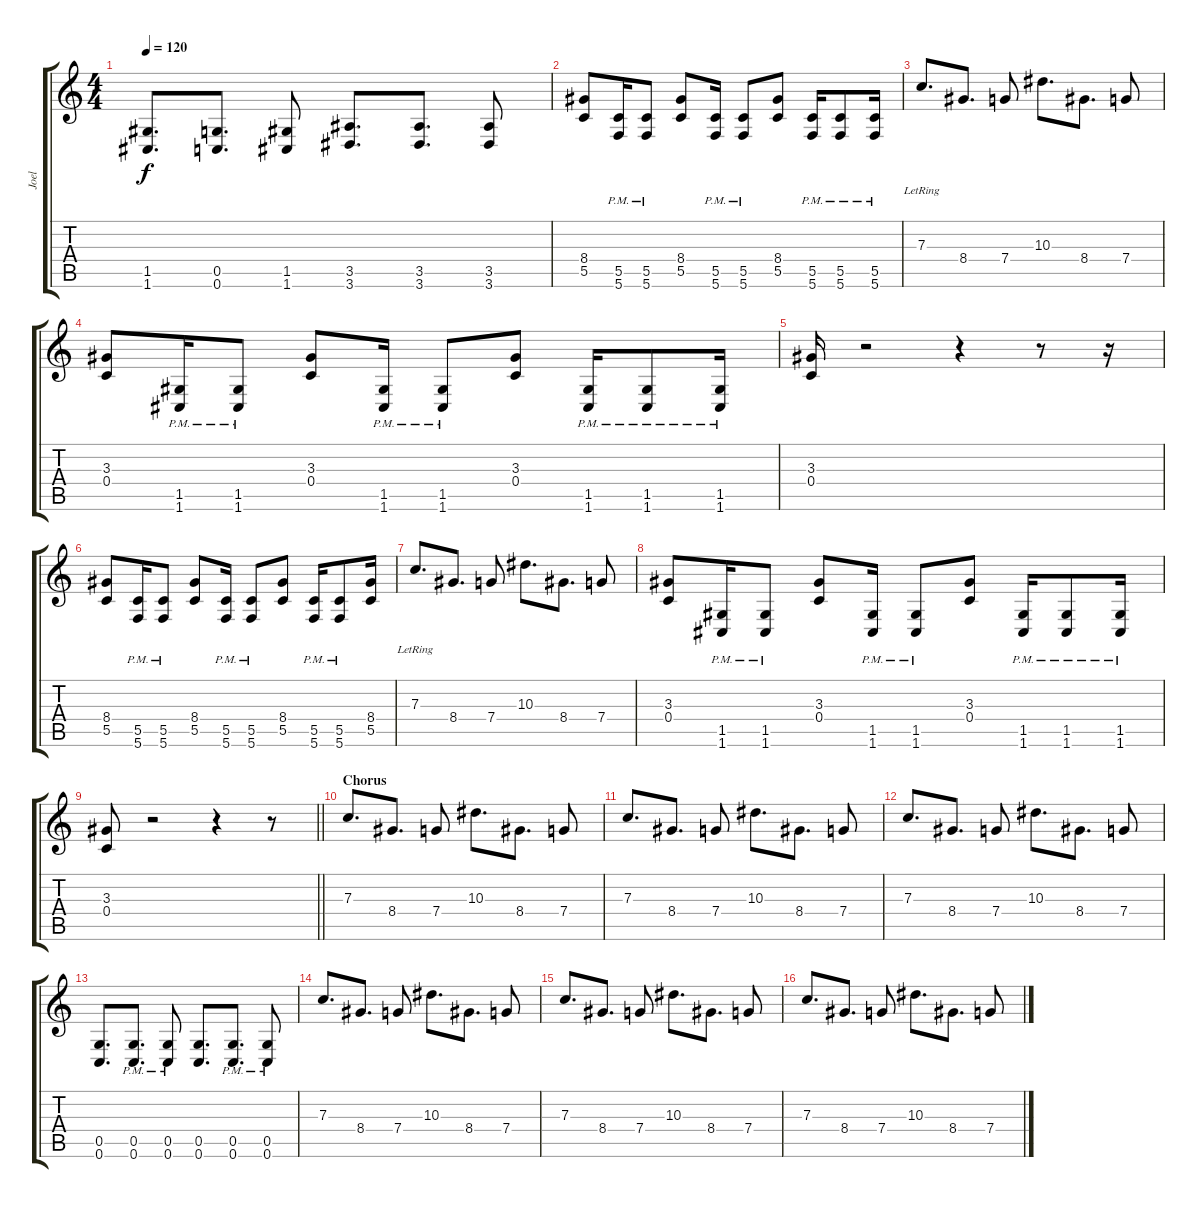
\track ("Joel" "Joel") {instrument distortionguitar}
\staff {score tabs}
\tuning (D4 A3 F3 C3 G2 C2) {hide}
\ts (4 4)
\tempo 120
\clef g2
\ks c
(1.5 1.6).8{d dy f} (0.5 0.6).8{d} (1.5 1.6).8 (3.5 3.6).8{d} (3.5 3.6).8{d} (3.5 3.6).8 |
(8.4 5.5).8 (5.5{pm} 5.6{pm}).16 (5.5{pm} 5.6{pm}).8 (8.4 5.5).8 (5.5{pm} 5.6{pm}).16 (5.5{pm} 5.6{pm}).8 (8.4 5.5).8 (5.5{pm} 5.6{pm}).16 (5.5{pm} 5.6{pm}).8 (5.5{pm} 5.6{pm}).16 |
7.3{lr}.8{d volume 6} 8.4.8{d} 7.4.8 10.3.8{d} 8.4.8{d} 7.4.8 |
(3.3 0.4).8 (1.5{pm} 1.6{pm}).16 (1.5{pm} 1.6{pm}).8 (3.3 0.4).8 (1.5{pm} 1.6{pm}).16 (1.5{pm} 1.6{pm}).8 (3.3 0.4).8 (1.5{pm} 1.6{pm}).16 (1.5{pm} 1.6{pm}).8 (1.5{pm} 1.6{pm}).16 |
(3.3 0.4).16 r.2 r.4 r.8 r.16 |
(8.4 5.5).8 (5.5{pm} 5.6{pm}).16 (5.5{pm} 5.6{pm}).8 (8.4 5.5).8 (5.5{pm} 5.6{pm}).16 (5.5{pm} 5.6{pm}).8 (8.4 5.5).8 (5.5{pm} 5.6{pm}).16 (5.5{pm} 5.6{pm}).8 (8.4 5.5).16 |
7.3{lr}.8{d volume 6} 8.4.8{d} 7.4.8 10.3.8{d} 8.4.8{d} 7.4.8 |
(3.3 0.4).8 (1.5{pm} 1.6{pm}).16 (1.5{pm} 1.6{pm}).8 (3.3 0.4).8 (1.5{pm} 1.6{pm}).16 (1.5{pm} 1.6{pm}).8 (3.3 0.4).8 (1.5{pm} 1.6{pm}).16 (1.5{pm} 1.6{pm}).8 (1.5{pm} 1.6{pm}).16 |
\barLineRight lightlight
(3.3 0.4).8 r.2 r.4 r.8 |
\section ("" "Chorus")
7.3.8{d} 8.4.8{d} 7.4.8 10.3.8{d} 8.4.8{d} 7.4.8 |
7.3.8{d} 8.4.8{d} 7.4.8 10.3.8{d} 8.4.8{d} 7.4.8 |
7.3.8{d} 8.4.8{d} 7.4.8 10.3.8{d} 8.4.8{d} 7.4.8 |
(0.5 0.6).8{d} (0.5{pm} 0.6{pm}).8{d} (0.5{pm} 0.6{pm}).8 (0.5 0.6).8{d} (0.5{pm} 0.6{pm}).8{d} (0.5{pm} 0.6{pm}).8 |
7.3.8{d} 8.4.8{d} 7.4.8 10.3.8{d} 8.4.8{d} 7.4.8 |
7.3.8{d} 8.4.8{d} 7.4.8 10.3.8{d} 8.4.8{d} 7.4.8 |
7.3.8{d} 8.4.8{d} 7.4.8 10.3.8{d} 8.4.8{d} 7.4.8
